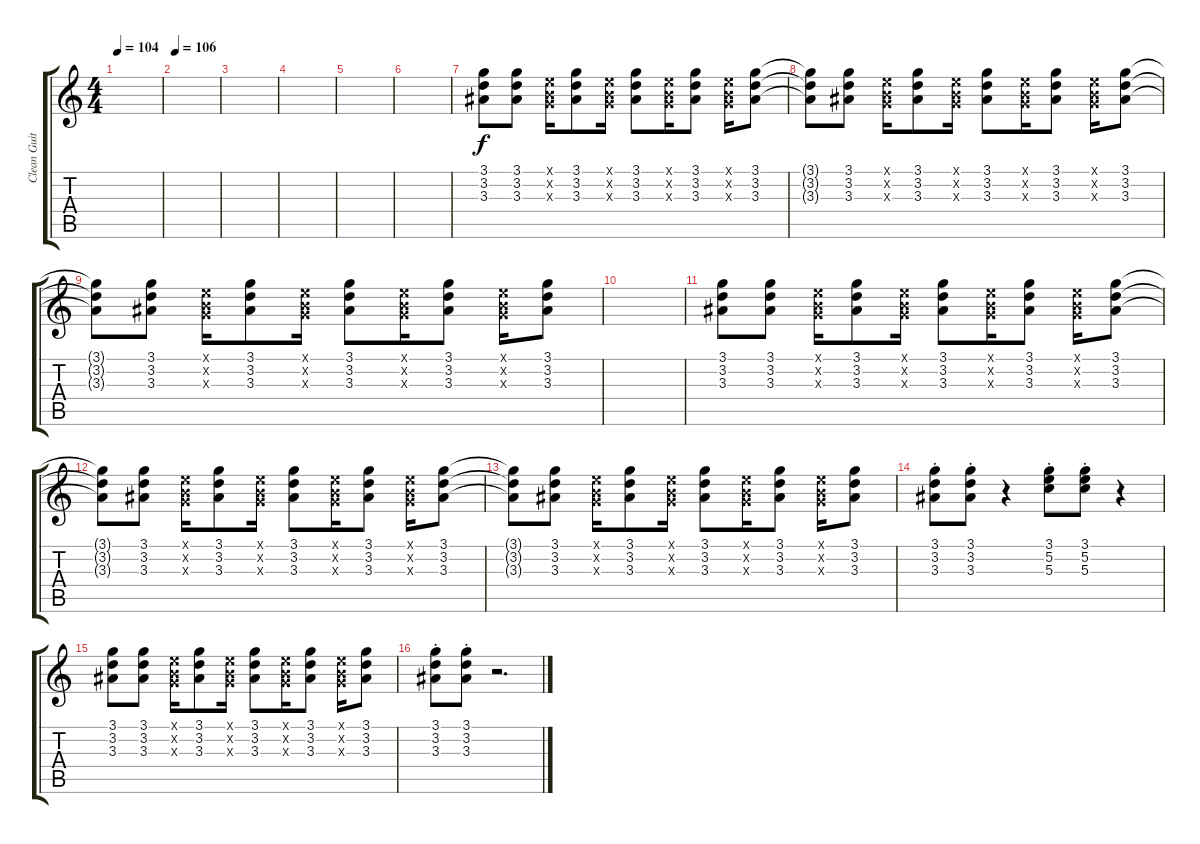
\track ("Clean Guitar" "Clean Guit") {instrument electricguitarclean}
\staff {score tabs}
\tuning (E4 B3 G3 D3 A2 E2) {hide}
\ts (4 4)
\tempo 104
\clef g2
\ks c
|
\tempo 106
|
|
|
|
|
(3.1 3.2 3.3).8 (3.1 3.2 3.3).8 (0.1{x} 0.2{x} 0.3{x}).16 (3.1 3.2 3.3).8 (0.1{x} 0.2{x} 0.3{x}).16 (3.1 3.2 3.3).8 (0.1{x} 0.2{x} 0.3{x}).16 (3.1 3.2 3.3).8 (0.1{x} 0.2{x} 0.3{x}).16 (3.1 3.2 3.3).8 |
(3.1{t} 3.2{t} 3.3{t}).8 (3.1 3.2 3.3).8 (0.1{x} 0.2{x} 0.3{x}).16 (3.1 3.2 3.3).8 (0.1{x} 0.2{x} 0.3{x}).16 (3.1 3.2 3.3).8 (0.1{x} 0.2{x} 0.3{x}).16 (3.1 3.2 3.3).8 (0.1{x} 0.2{x} 0.3{x}).16 (3.1 3.2 3.3).8 |
(3.1{t} 3.2{t} 3.3{t}).8 (3.1 3.2 3.3).8 (0.1{x} 0.2{x} 0.3{x}).16 (3.1 3.2 3.3).8 (0.1{x} 0.2{x} 0.3{x}).16 (3.1 3.2 3.3).8 (0.1{x} 0.2{x} 0.3{x}).16 (3.1 3.2 3.3).8 (0.1{x} 0.2{x} 0.3{x}).16 (3.1 3.2 3.3).8 |
|
(3.1 3.2 3.3).8 (3.1 3.2 3.3).8 (0.1{x} 0.2{x} 0.3{x}).16 (3.1 3.2 3.3).8 (0.1{x} 0.2{x} 0.3{x}).16 (3.1 3.2 3.3).8 (0.1{x} 0.2{x} 0.3{x}).16 (3.1 3.2 3.3).8 (0.1{x} 0.2{x} 0.3{x}).16 (3.1 3.2 3.3).8 |
(3.1{t} 3.2{t} 3.3{t}).8 (3.1 3.2 3.3).8 (0.1{x} 0.2{x} 0.3{x}).16 (3.1 3.2 3.3).8 (0.1{x} 0.2{x} 0.3{x}).16 (3.1 3.2 3.3).8 (0.1{x} 0.2{x} 0.3{x}).16 (3.1 3.2 3.3).8 (0.1{x} 0.2{x} 0.3{x}).16 (3.1 3.2 3.3).8 |
(3.1{t} 3.2{t} 3.3{t}).8 (3.1 3.2 3.3).8 (0.1{x} 0.2{x} 0.3{x}).16 (3.1 3.2 3.3).8 (0.1{x} 0.2{x} 0.3{x}).16 (3.1 3.2 3.3).8 (0.1{x} 0.2{x} 0.3{x}).16 (3.1 3.2 3.3).8 (0.1{x} 0.2{x} 0.3{x}).16 (3.1 3.2 3.3).8 |
(3.1{st} 3.2 3.3).8 (3.1{st} 3.2 3.3).8 r.4 (3.1{st} 5.2 5.3).8 (3.1{st} 5.2 5.3).8 r.4 |
(3.1 3.2 3.3).8 (3.1 3.2 3.3).8 (0.1{x} 0.2{x} 0.3{x}).16 (3.1 3.2 3.3).8 (0.1{x} 0.2{x} 0.3{x}).16 (3.1 3.2 3.3).8 (0.1{x} 0.2{x} 0.3{x}).16 (3.1 3.2 3.3).8 (0.1{x} 0.2{x} 0.3{x}).16 (3.1 3.2 3.3).8 |
(3.1{st} 3.2 3.3).8 (3.1{st} 3.2 3.3).8 r.2{d}
